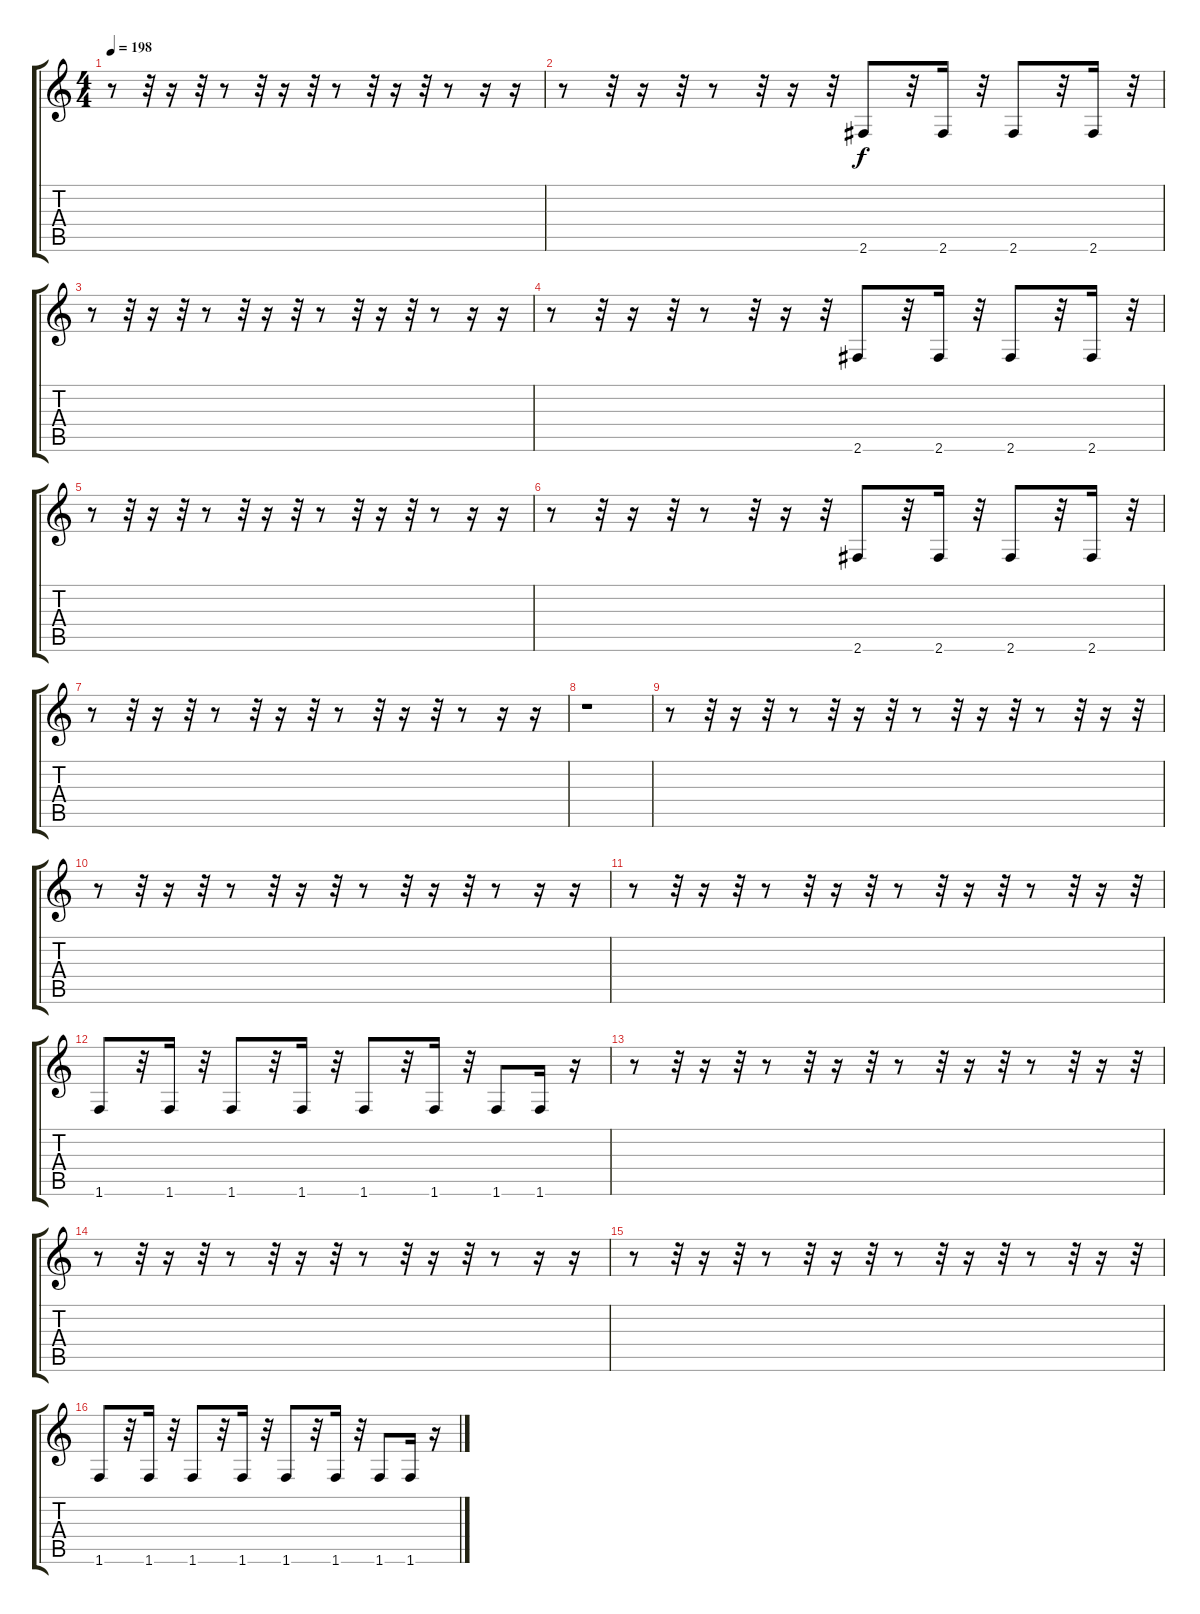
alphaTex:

\track "" {instrument electricbassfinger}
\staff {score tabs}
\tuning (E4 B3 G3 D3 A2 E2) {hide}
\ts (4 4)
\tempo 198
\clef g2
\ks c
r.8{dy f} r.32 r.16 r.32 r.8 r.32 r.16 r.32 r.8 r.32 r.16 r.32 r.8 r.16 r.16 |
r.8 r.32 r.16 r.32 r.8 r.32 r.16 r.32 2.6.8 r.32 2.6.16 r.32 2.6.8 r.32 2.6.16 r.32 |
r.8 r.32 r.16 r.32 r.8 r.32 r.16 r.32 r.8 r.32 r.16 r.32 r.8 r.16 r.16 |
r.8 r.32 r.16 r.32 r.8 r.32 r.16 r.32 2.6.8 r.32 2.6.16 r.32 2.6.8 r.32 2.6.16 r.32 |
r.8 r.32 r.16 r.32 r.8 r.32 r.16 r.32 r.8 r.32 r.16 r.32 r.8 r.16 r.16 |
r.8 r.32 r.16 r.32 r.8 r.32 r.16 r.32 2.6.8 r.32 2.6.16 r.32 2.6.8 r.32 2.6.16 r.32 |
r.8 r.32 r.16 r.32 r.8 r.32 r.16 r.32 r.8 r.32 r.16 r.32 r.8 r.16 r.16 |
r.1 |
r.8 r.32 r.16 r.32 r.8 r.32 r.16 r.32 r.8 r.32 r.16 r.32 r.8 r.32 r.16 r.32 |
r.8 r.32 r.16 r.32 r.8 r.32 r.16 r.32 r.8 r.32 r.16 r.32 r.8 r.16 r.16 |
r.8 r.32 r.16 r.32 r.8 r.32 r.16 r.32 r.8 r.32 r.16 r.32 r.8 r.32 r.16 r.32 |
1.6.8 r.32 1.6.16 r.32 1.6.8 r.32 1.6.16 r.32 1.6.8 r.32 1.6.16 r.32 1.6.8 1.6.16 r.16 |
r.8 r.32 r.16 r.32 r.8 r.32 r.16 r.32 r.8 r.32 r.16 r.32 r.8 r.32 r.16 r.32 |
r.8 r.32 r.16 r.32 r.8 r.32 r.16 r.32 r.8 r.32 r.16 r.32 r.8 r.16 r.16 |
r.8 r.32 r.16 r.32 r.8 r.32 r.16 r.32 r.8 r.32 r.16 r.32 r.8 r.32 r.16 r.32 |
1.6.8 r.32 1.6.16 r.32 1.6.8 r.32 1.6.16 r.32 1.6.8 r.32 1.6.16 r.32 1.6.8 1.6.16 r.16
